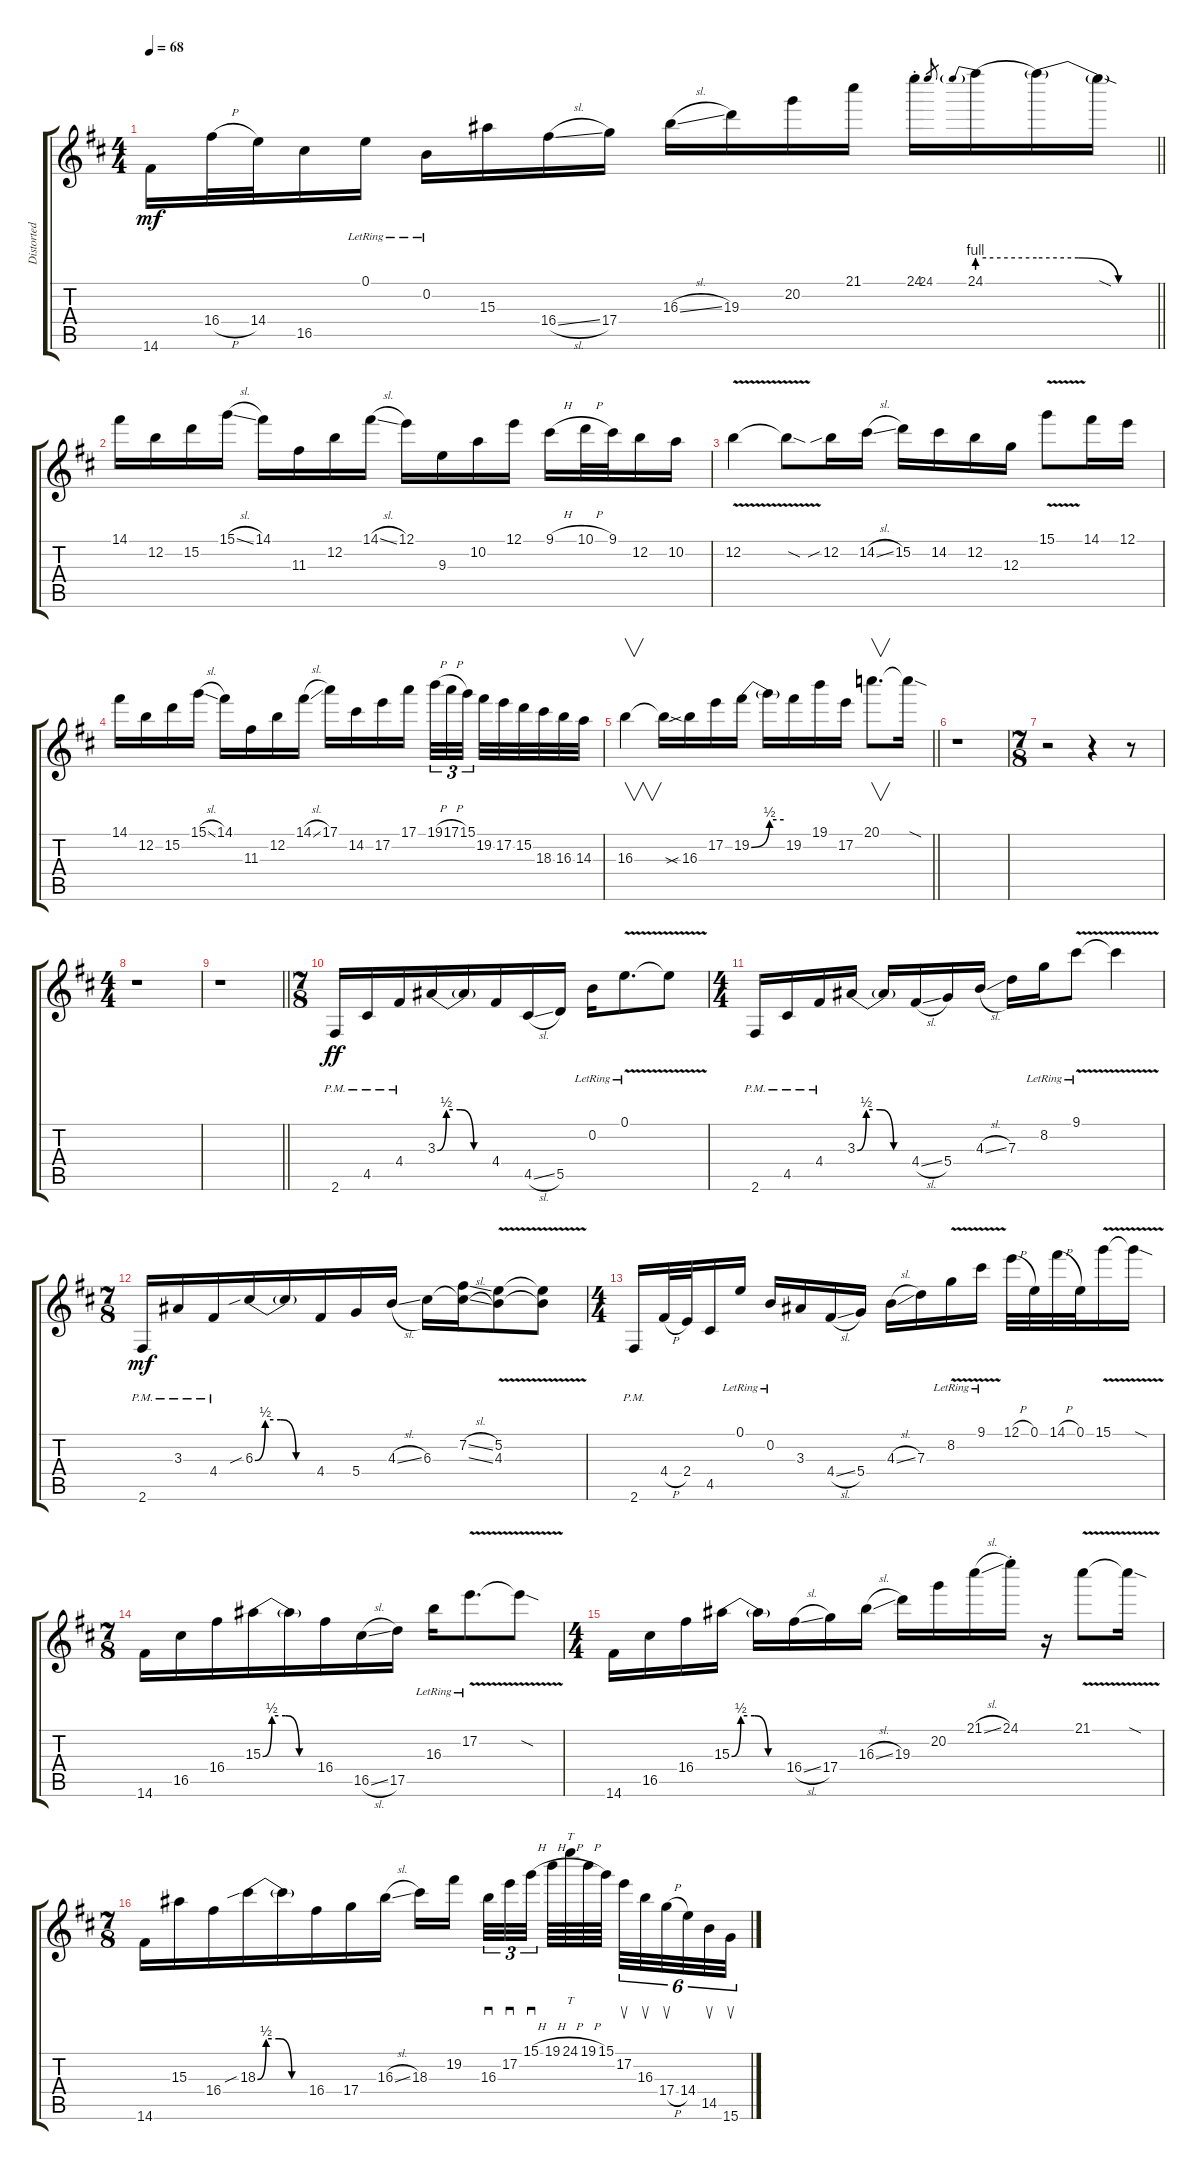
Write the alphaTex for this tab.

\track ("Distorted [Lead]" "Distorted ") {instrument overdrivenguitar}
\staff {score tabs}
\tuning (E4 B3 G3 D3 A2 E2) {hide}
\ts (4 4)
\tempo 68
\clef g2
\barLineRight lightlight
\ks d
14.6.16{dy mf} 16.4{h}.32 14.4.32 16.5.16 0.1{lr}.16 0.2{lr}.16 15.3.16 16.4{sl}.16 17.4.16 16.3{sl}.16 19.3.16 20.2.16 21.1.16 24.1{st}.16 24.1.8{gr} 24.1{be (prebend 0 4 60 4)}.16 24.1{be (custom 0 4 20 4 40 0 60 0) t}.16 24.1{sod t}.16 |
14.1.16 12.2.16 15.2.16 15.1{sl}.16 14.1.16 11.3.16 12.2.16 14.1{sl}.16 12.1.16 9.3.16 10.2.16 12.1.16 9.1{h}.16 10.1{h}.32 9.1.32 12.2.16 10.2.16 |
12.2{v}.4 12.2{sod t}.8 12.2{sib}.16 14.2{sl}.16 15.2.16 14.2.16 12.2.16 12.3.16 15.1{v}.8 14.1.16 12.1.16 |
14.1.16 12.2.16 15.2.16 15.1{sl}.16 14.1.16 11.3.16 12.2.16 14.1{sl}.16 17.1.16 14.2.16 17.2.16 17.1.16 19.1{h}.32{tu (3 2)} 17.1{h}.32{tu (3 2)} 15.1.32{tu (3 2)} 19.2.32 17.2.32 15.2.32 18.3.32 16.3.32 14.3.32 |
\barLineRight lightlight
16.3.4{v} 16.3{sod t}.16 16.3{sib}.16 17.2.16 19.2{be (bend 0 0 60 2)}.16 19.2{be (hold 0 2 60 2) t}.16 19.2.16 19.1.16 17.2.16 20.1.8{v d} 20.1{sod t}.16 |
r.1 |
\ts (7 8)
r.2 r.4 r.8 |
\ts (4 4)
r.1 |
\barLineRight lightlight
r.1 |
\ts (7 8)
2.6{pm}.16{dy ff} 4.5{pm}.16 4.4{pm}.16 3.3{be (custom 0 0 10 2 25 2 40 0 60 0)}.16 3.3{t}.16 4.4.16 4.5{sl}.16 5.5.16 0.2{lr}.16 0.1{v lr}.8{d} 0.1{v t}.8 |
\ts (4 4)
2.6{pm}.16 4.5{pm}.16 4.4{pm}.16 3.3{be (custom 0 0 10 2 25 2 40 0 60 0)}.16 3.3{t}.16 4.4{sl}.16 5.4.16 4.3{sl}.16 7.3.16 8.2{lr}.16 9.1{v lr}.8 9.1{v t}.4 |
\ts (7 8)
2.6{pm}.16{dy mf} 3.3{pm}.16 4.4{pm}.16 6.3{be (custom 0 0 10 2 25 2 40 0 60 0) sib}.16 6.3{t}.16 4.4.16 5.4.16 4.3{sl}.16 6.3.16 (7.2{sl} 6.3{sl t}).16 (5.2{v} 4.3{v}).8 (5.2{v t} 4.3{v t}).8 |
\ts (4 4)
2.6{pm}.16 4.4{h}.32 2.4.32 4.5.16 0.1{lr}.16 0.2{lr}.16 3.3.16 4.4{sl}.16 5.4.16 4.3{sl}.16 7.3.16 8.2{v lr}.16 9.1{v lr}.16 12.1{h}.32 0.1.32 14.1{h}.32 0.1.32 15.1{v}.16 15.1{sod t}.16 |
\ts (7 8)
14.6.16 16.5.16 16.4.16 15.3{be (custom 0 0 10 2 25 2 40 0 60 0)}.16 15.3{t}.16 16.4.16 16.5{sl}.16 17.5.16 16.3{lr}.16 17.2{v lr}.8{d} 17.2{sod t}.8 |
\ts (4 4)
14.6.16 16.5.16 16.4.16 15.3{be (custom 0 0 10 2 25 2 40 0 60 0)}.16 15.3{t}.16 16.4{sl}.16 17.4.16 16.3{sl}.16 19.3.16 20.2.16 21.1{sl}.16 24.1{st}.16 r.16 21.1{v}.8 21.1{sod t}.16 |
\ts (7 8)
14.6.16 15.3.16 16.4.16 18.3{be (custom 0 0 10 2 25 2 40 0 60 0) sib}.16 18.3{t}.16 16.4.16 17.4.16 16.3{sl}.16 18.3.16 19.2.16 16.3.32{sd tu (3 2)} 17.2.32{sd tu (3 2)} 15.1{h}.32{sd tu (3 2)} 19.1{h}.64 24.1{h}.64{tt} 19.1{h}.64 15.1.64 17.2.32{su tu (6 4)} 16.3.32{su tu (6 4)} 17.4{h}.32{su tu (6 4)} 14.4.32{tu (6 4)} 14.5.32{su tu (6 4)} 15.6{h}.32{su tu (6 4)}
